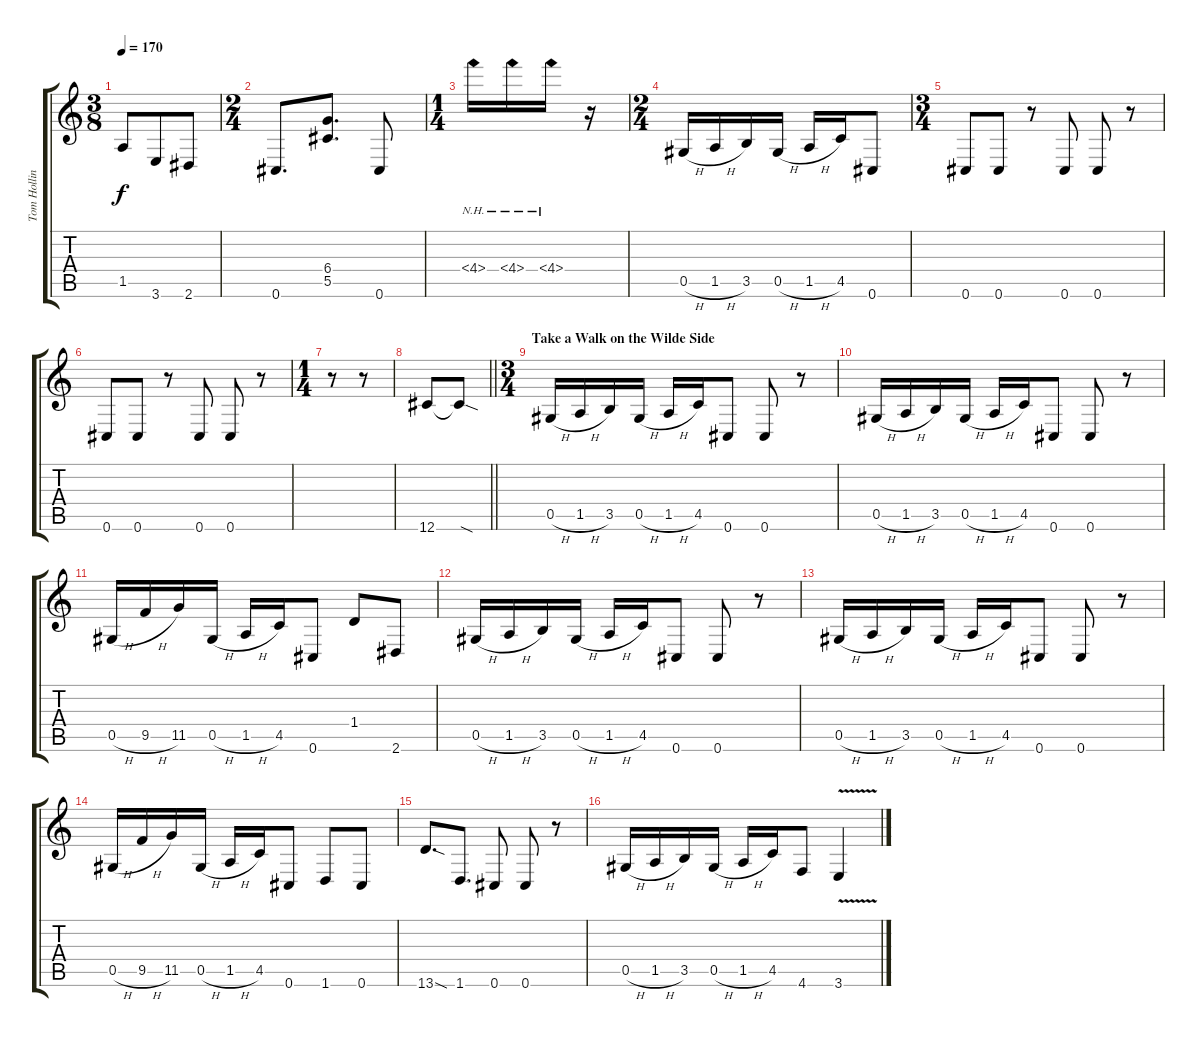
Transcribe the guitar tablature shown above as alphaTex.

\track ("Tom Hollings" "Tom Hollin") {instrument distortionguitar}
\staff {score tabs}
\tuning (Eb4 Bb3 Gb3 Db3 Ab2 Db2) {hide}
\ts (3 8)
\tempo 170
\clef g2
\ks c
1.5.8{dy f} 3.6.8 2.6.8 |
\ts (2 4)
0.6.8{d} (6.4 5.5).8{d} 0.6.8 |
\ts (1 4)
4.4{nh}.16 4.4{nh}.16 4.4{nh}.16 r.16 |
\ts (2 4)
0.5{h}.16 1.5{h}.16 3.5.16 0.5{h}.16 1.5{h}.16 4.5.16 0.6.8 |
\ts (3 4)
0.6.8 0.6.8 r.8 0.6.8 0.6.8 r.8 |
0.6.8 0.6.8 r.8 0.6.8 0.6.8 r.8 |
\ts (1 4)
r.8 r.8 |
\barLineRight lightlight
12.6.8 12.6{sod t}.8 |
\ts (3 4)
\section ("" "Take a Walk on the Wilde Side")
0.5{h}.16 1.5{h}.16 3.5.16 0.5{h}.16 1.5{h}.16 4.5.16 0.6.8 0.6.8 r.8 |
0.5{h}.16 1.5{h}.16 3.5.16 0.5{h}.16 1.5{h}.16 4.5.16 0.6.8 0.6.8 r.8 |
0.5{h}.16 9.5{h}.16 11.5.16 0.5{h}.16 1.5{h}.16 4.5.16 0.6.8 1.4.8 2.6.8 |
0.5{h}.16 1.5{h}.16 3.5.16 0.5{h}.16 1.5{h}.16 4.5.16 0.6.8 0.6.8 r.8 |
0.5{h}.16 1.5{h}.16 3.5.16 0.5{h}.16 1.5{h}.16 4.5.16 0.6.8 0.6.8 r.8 |
0.5{h}.16 9.5{h}.16 11.5.16 0.5{h}.16 1.5{h}.16 4.5.16 0.6.8 1.6.8 0.6.8 |
13.6{sod}.8{d} 1.6.8{d} 0.6.8 0.6.8 r.8 |
0.5{h}.16 1.5{h}.16 3.5.16 0.5{h}.16 1.5{h}.16 4.5.16 4.6.8 3.6{v}.4
